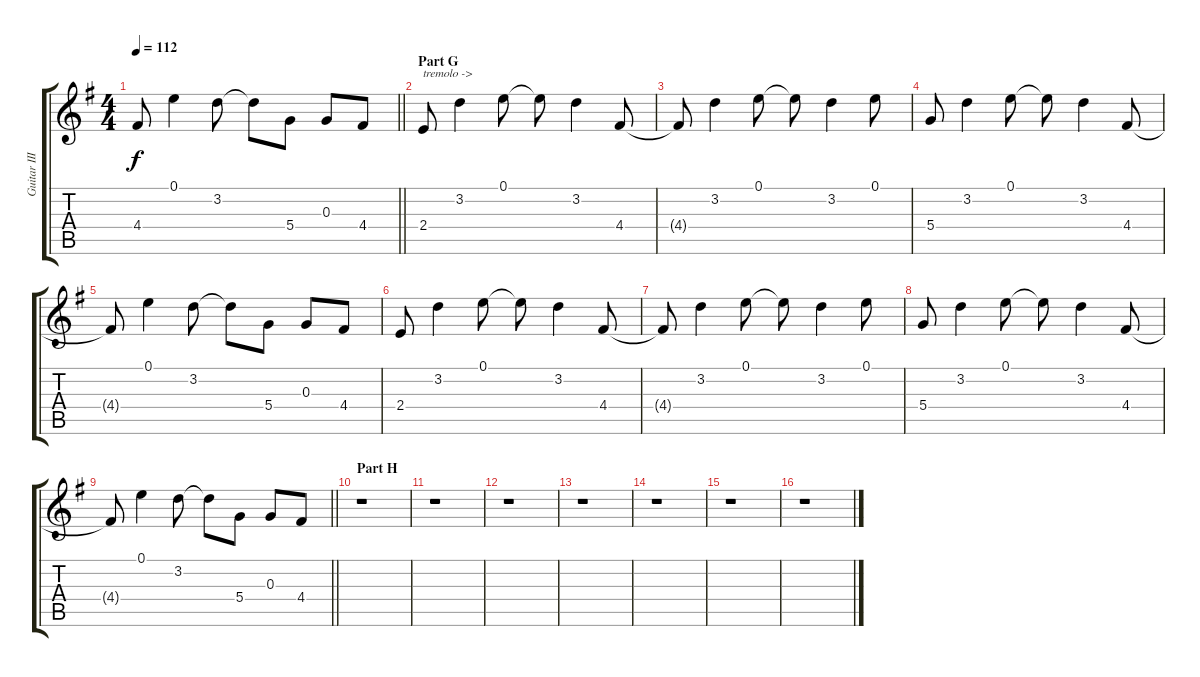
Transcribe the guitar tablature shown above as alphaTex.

\track ("Guitar III (Inoran)" "Guitar III") {instrument electricguitarclean}
\staff {score tabs}
\tuning (E4 B3 G3 D3 A2 E2) {hide}
\ts (4 4)
\tempo 112
\clef g2
\barLineRight lightlight
\ks g
4.4{t}.8{dy f} 0.1.4 3.2.8 3.2{t}.8 5.4.8 0.3.8 4.4.8 |
\section ("" "Part G")
2.4.8{txt "tremolo ->"} 3.2.4 0.1.8 0.1{t}.8 3.2.4 4.4.8 |
4.4{t}.8 3.2.4 0.1.8 0.1{t}.8 3.2.4 0.1.8 |
5.4.8 3.2.4 0.1.8 0.1{t}.8 3.2.4 4.4.8 |
4.4{t}.8 0.1.4 3.2.8 3.2{t}.8 5.4.8 0.3.8 4.4.8 |
2.4.8 3.2.4 0.1.8 0.1{t}.8 3.2.4 4.4.8 |
4.4{t}.8 3.2.4 0.1.8 0.1{t}.8 3.2.4 0.1.8 |
5.4.8 3.2.4 0.1.8 0.1{t}.8 3.2.4 4.4.8 |
\barLineRight lightlight
4.4{t}.8 0.1.4 3.2.8 3.2{t}.8 5.4.8 0.3.8 4.4.8 |
\section ("" "Part H")
r.1 |
r.1 |
r.1 |
r.1 |
r.1 |
r.1 |
r.1
